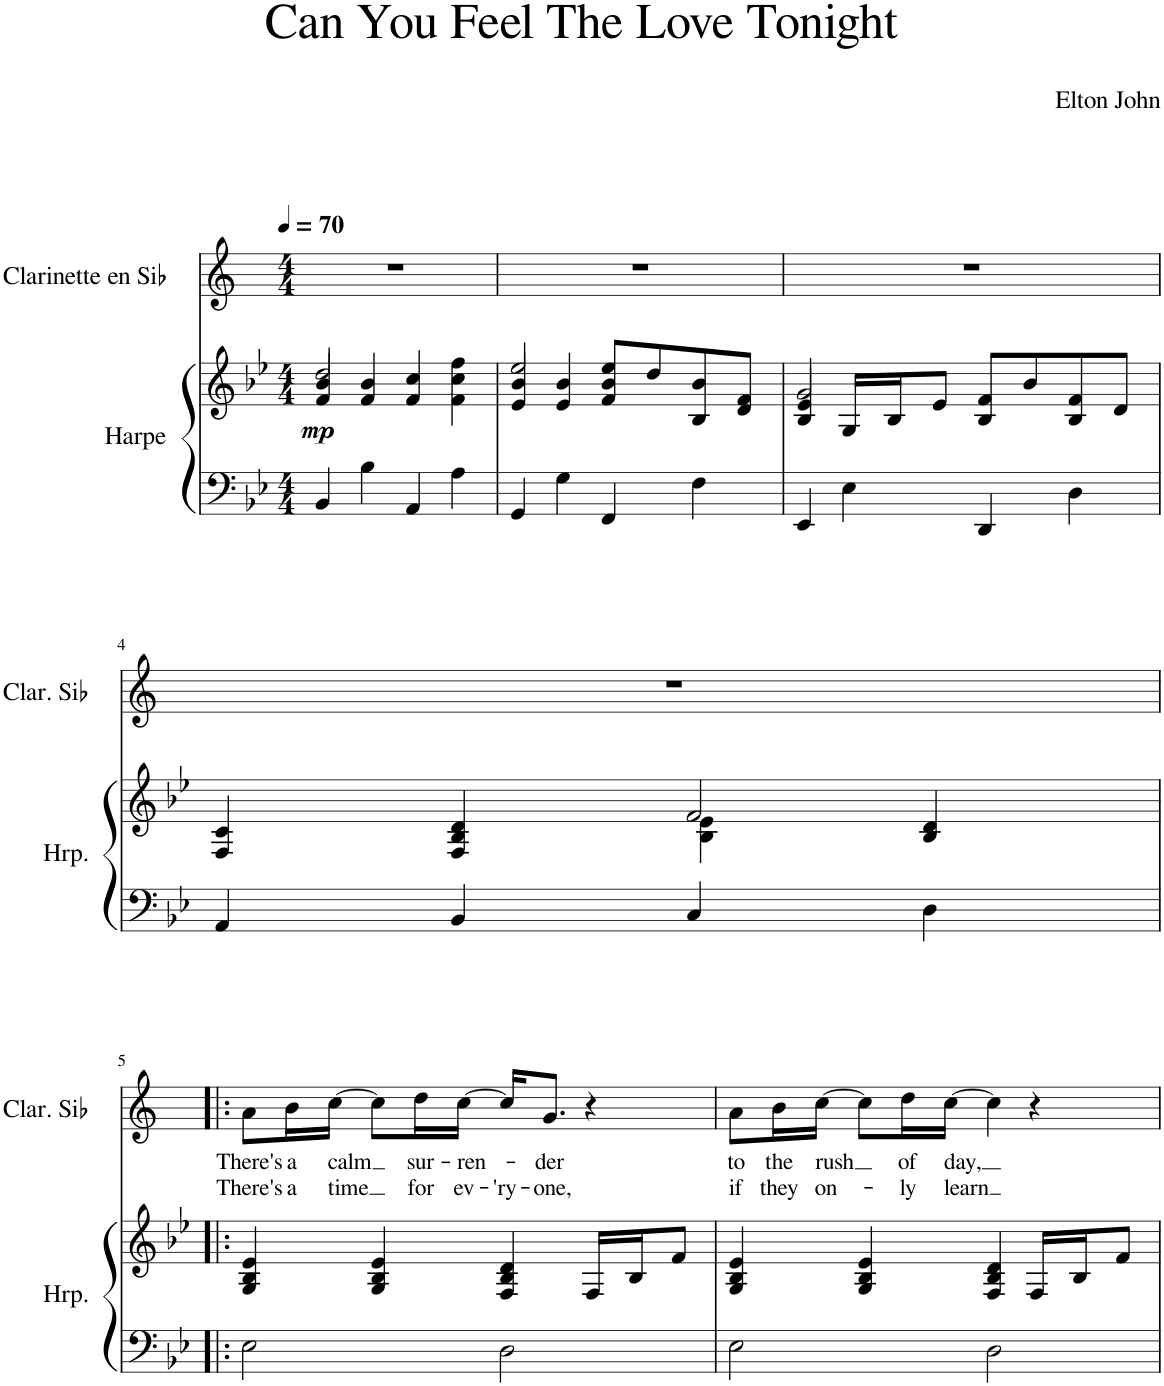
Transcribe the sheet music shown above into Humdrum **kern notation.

**kern	**kern	**dynam	**kern	**text	**text
*part2	*part2	*part2	*part1	*part1	*part1
*staff3	*staff2	*staff2/3	*staff1	*staff1	*staff1
*I"Harpe	*	*	*I"Clarinette en Sib	*	*
*I'Hrp.	*	*	*I'Clar. Sib	*	*
*clefF4	*clefG2	*	*clefG2	*	*
*	*	*	*Trd1c2	*	*
*k[b-e-]	*k[b-e-]	*	*k[]	*	*
*M4/4	*M4/4	*	*M4/4	*	*
*MM70	*MM70	*	*MM70	*	*
=1	=1	=1	=1	=1	=1
*	*^	*	*	*	*
!	!	!	!LO:DY:b	!	!	!
4BB-/	4f/ 4b-/	2dd/	mp	1r	.	.
4B-\	4f/ 4b-/	.	.	.	.	.
4AA/	4f/ 4cc/	2ryy	.	.	.	.
4A\	4f\ 4cc\ 4ff\	.	.	.	.	.
=2	=2	=2	=2	=2	=2	=2
4GG/	4e-/ 4b-/	2ee-/	.	1r	.	.
4G\	4e-/ 4b-/	.	.	.	.	.
4FF/	8f/ 8b-/ 8ee-/L	2ryy	.	.	.	.
.	8dd/	.	.	.	.	.
4F\	8B-/ 8b-/	.	.	.	.	.
.	8d/ 8f/J	.	.	.	.	.
=3	=3	=3	=3	=3	=3	=3
4EE-/	4B-/ 4e-/	2g/	.	1r	.	.
4E-\	16G/LL	.	.	.	.	.
.	16B-/J	.	.	.	.	.
.	8e-/J	.	.	.	.	.
4DD/	8B-/ 8f/L	2ryy	.	.	.	.
.	8b-/	.	.	.	.	.
4D\	8B-/ 8f/	.	.	.	.	.
.	8d/J	.	.	.	.	.
!!LO:LB:g=z
=4	=4	=4	=4	=4	=4	=4
4AA/	4F/ 4c/	2ryy	.	1r	.	.
4BB-/	4F/ 4B-/ 4d/	.	.	.	.	.
4C/	4B-\ 4e-\	2f/	.	.	.	.
4D\	4B-/ 4d/	.	.	.	.	.
*	*v	*v	*	*	*	*
!!LO:LB:g=z
=5!|:	=5!|:	=5!|:	=5!|:	=5!|:	=5!|:
!	!	!	!	!LO:LY:b	!LO:LY:b
2E-\	4G/ 4B-/ 4e-/	.	8a\L	There's	There's
!	!	!	!	!LO:LY:b	!LO:LY:b
.	.	.	16b\L	a	a
!	!	!	!	!LO:LY:b	!LO:LY:b
.	.	.	[16cc\JJ	calm	time
.	4G/ 4B-/ 4e-/	.	8cc\L]	.	.
!	!	!	!	!LO:LY:b	!LO:LY:b
.	.	.	16dd\L	sur-	for
!	!	!	!	!LO:LY:b	!LO:LY:b
.	.	.	[16cc\JJ	-ren-	ev-
!	!	!	!	!	!LO:LY:b
2D\	4F/ 4B-/ 4d/	.	16cc/KL]	.	-'ry-
!	!	!	!	!LO:LY:b	!LO:LY:b
.	.	.	8.g/J	-der	-one,
.	16F/LL	.	4r	.	.
.	16B-/J	.	.	.	.
.	8f/J	.	.	.	.
=6	=6	=6	=6	=6	=6
!	!	!	!	!LO:LY:b	!LO:LY:b
2E-\	4G/ 4B-/ 4e-/	.	8a\L	to	if
!	!	!	!	!LO:LY:b	!LO:LY:b
.	.	.	16b\L	the	they
!	!	!	!	!LO:LY:b	!LO:LY:b
.	.	.	[16cc\JJ	rush	on-
.	4G/ 4B-/ 4e-/	.	8cc\L]	.	.
!	!	!	!	!LO:LY:b	!LO:LY:b
.	.	.	16dd\L	of	-ly
!	!	!	!	!LO:LY:b	!LO:LY:b
.	.	.	[16cc\JJ	day,	learn
2D\	4F/ 4B-/ 4d/	.	4cc\]	.	.
.	16F/LL	.	4r	.	.
.	16B-/J	.	.	.	.
.	8f/J	.	.	.	.
=	=	=	=	=	=
*-	*-	*-	*-	*-	*-
